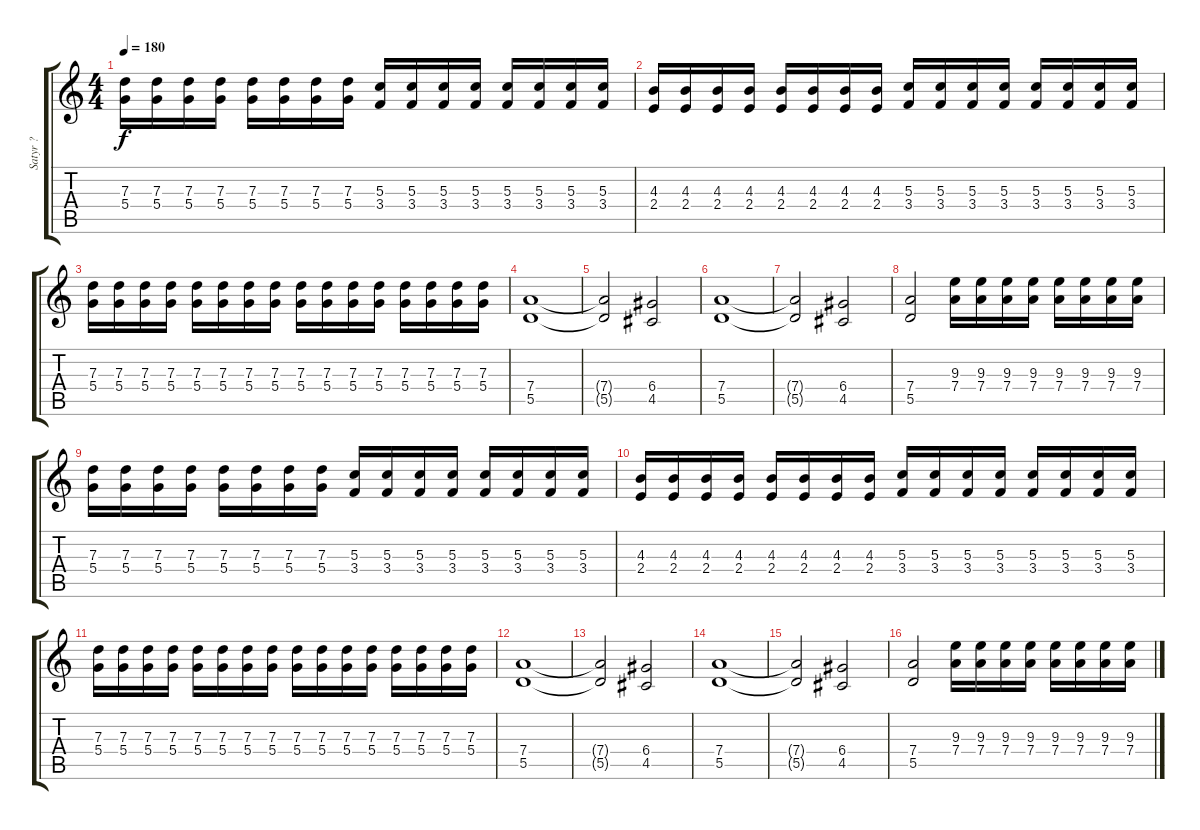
\track ("Satyr ?" "Satyr ?") {instrument distortionguitar}
\staff {score tabs}
\tuning (E4 B3 G3 D3 A2 E2) {hide}
\ts (4 4)
\tempo 180
\clef g2
\ks c
(7.3 5.4).16{dy f} (7.3 5.4).16 (7.3 5.4).16 (7.3 5.4).16 (7.3 5.4).16 (7.3 5.4).16 (7.3 5.4).16 (7.3 5.4).16 (5.3 3.4).16 (5.3 3.4).16 (5.3 3.4).16 (5.3 3.4).16 (5.3 3.4).16 (5.3 3.4).16 (5.3 3.4).16 (5.3 3.4).16 |
(4.3 2.4).16 (4.3 2.4).16 (4.3 2.4).16 (4.3 2.4).16 (4.3 2.4).16 (4.3 2.4).16 (4.3 2.4).16 (4.3 2.4).16 (5.3 3.4).16 (5.3 3.4).16 (5.3 3.4).16 (5.3 3.4).16 (5.3 3.4).16 (5.3 3.4).16 (5.3 3.4).16 (5.3 3.4).16 |
(7.3 5.4).16 (7.3 5.4).16 (7.3 5.4).16 (7.3 5.4).16 (7.3 5.4).16 (7.3 5.4).16 (7.3 5.4).16 (7.3 5.4).16 (7.3 5.4).16 (7.3 5.4).16 (7.3 5.4).16 (7.3 5.4).16 (7.3 5.4).16 (7.3 5.4).16 (7.3 5.4).16 (7.3 5.4).16 |
(7.4 5.5).1 |
(7.4{t} 5.5{t}).2 (6.4 4.5).2 |
(7.4 5.5).1 |
(7.4{t} 5.5{t}).2 (6.4 4.5).2 |
(7.4 5.5).2 (9.3 7.4).16 (9.3 7.4).16 (9.3 7.4).16 (9.3 7.4).16 (9.3 7.4).16 (9.3 7.4).16 (9.3 7.4).16 (9.3 7.4).16 |
(7.3 5.4).16 (7.3 5.4).16 (7.3 5.4).16 (7.3 5.4).16 (7.3 5.4).16 (7.3 5.4).16 (7.3 5.4).16 (7.3 5.4).16 (5.3 3.4).16 (5.3 3.4).16 (5.3 3.4).16 (5.3 3.4).16 (5.3 3.4).16 (5.3 3.4).16 (5.3 3.4).16 (5.3 3.4).16 |
(4.3 2.4).16 (4.3 2.4).16 (4.3 2.4).16 (4.3 2.4).16 (4.3 2.4).16 (4.3 2.4).16 (4.3 2.4).16 (4.3 2.4).16 (5.3 3.4).16 (5.3 3.4).16 (5.3 3.4).16 (5.3 3.4).16 (5.3 3.4).16 (5.3 3.4).16 (5.3 3.4).16 (5.3 3.4).16 |
(7.3 5.4).16 (7.3 5.4).16 (7.3 5.4).16 (7.3 5.4).16 (7.3 5.4).16 (7.3 5.4).16 (7.3 5.4).16 (7.3 5.4).16 (7.3 5.4).16 (7.3 5.4).16 (7.3 5.4).16 (7.3 5.4).16 (7.3 5.4).16 (7.3 5.4).16 (7.3 5.4).16 (7.3 5.4).16 |
(7.4 5.5).1 |
(7.4{t} 5.5{t}).2 (6.4 4.5).2 |
(7.4 5.5).1 |
(7.4{t} 5.5{t}).2 (6.4 4.5).2 |
(7.4 5.5).2 (9.3 7.4).16 (9.3 7.4).16 (9.3 7.4).16 (9.3 7.4).16 (9.3 7.4).16 (9.3 7.4).16 (9.3 7.4).16 (9.3 7.4).16
